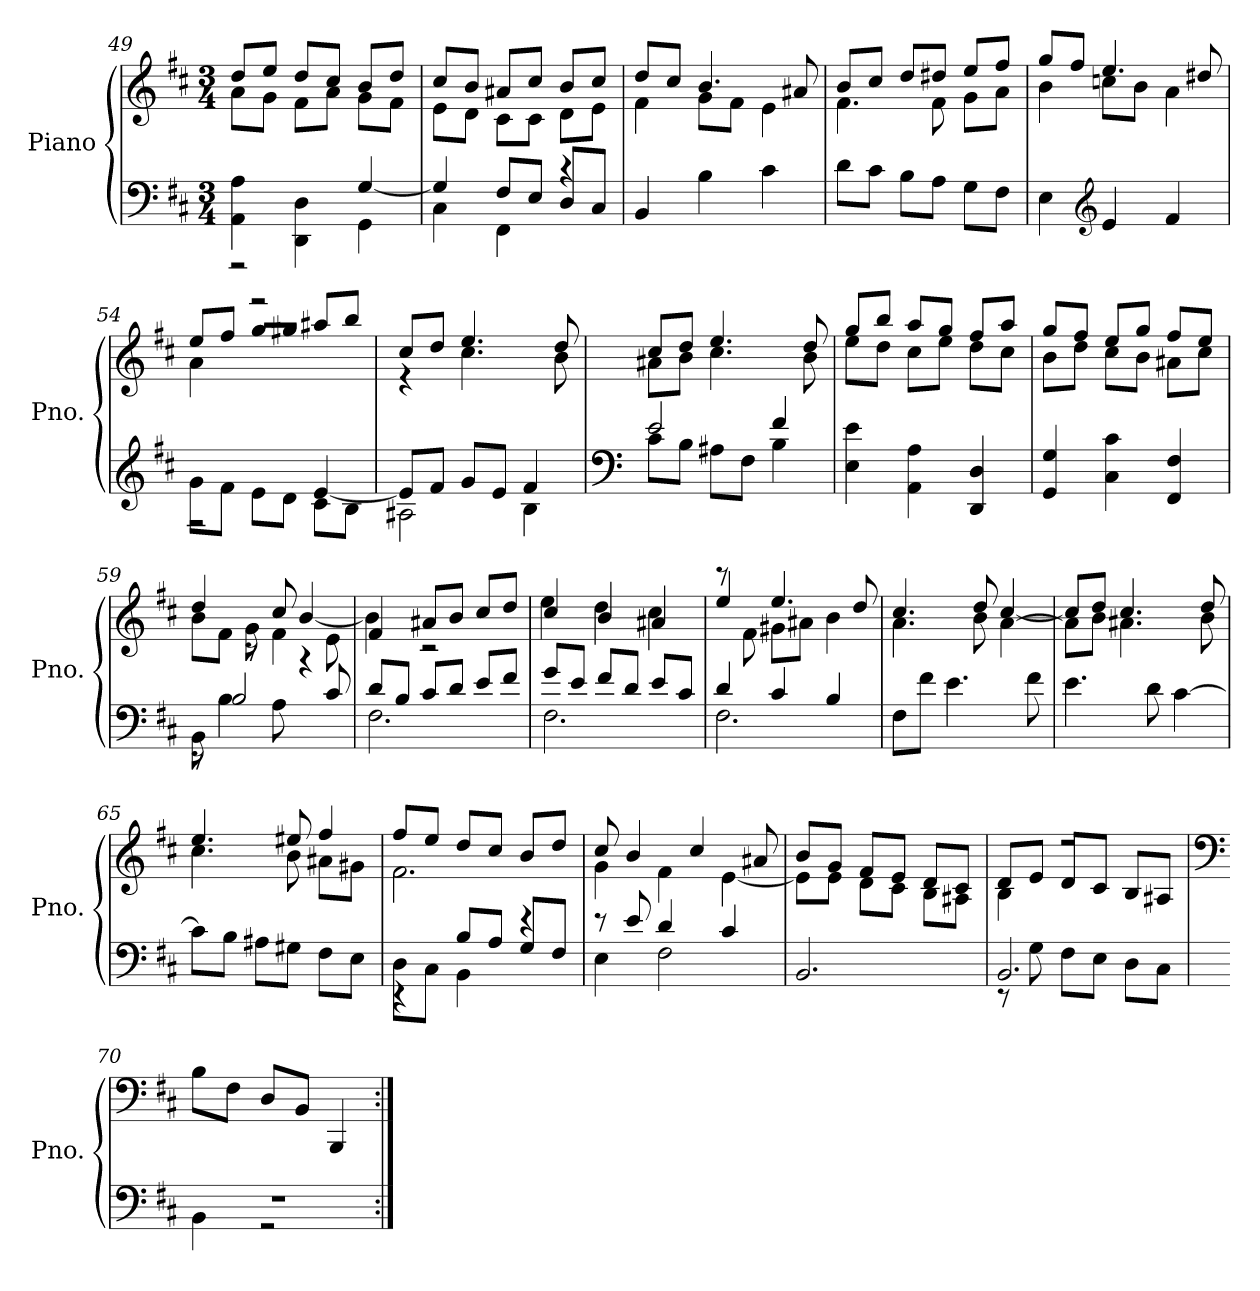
**kern	**kern
*part1	*part1
*staff2	*staff1
*I"Piano	*
*I'Pno.	*
*clefF4	*clefG2
*k[f#c#]	*k[f#c#]
*M3/4	*M3/4
=49	=49
*^	*^
4AA\ 4A\	2r	8a\L	8dd/L
.	.	8g\J	8ee/J
4DD\ 4D\	.	8f#\L	8dd/L
.	.	8a\J	8cc#/J
4GG\	[4G/	8g\L	8b/L
.	.	8f#\J	8dd/J
!!LO:LB:g=z	!!
=50	=50	=50	=50
4C#\	4G/]	8e\L	8cc#/L
.	.	8d\J	8b/J
4FF#\	8F#/L	8c#\L	8a#X/L
.	8E/J	8c#\J	8cc#/J
4r	8D/L	8d\L	8b/L
.	8C#/J	8e\J	8cc#/J
*v	*v	*	*
=51	=51	=51
4BB/	4f#\	8dd/L
.	.	8cc#/J
4B\	8g\L	4.b/
.	8f#\J	.
4c#\	4e\	.
.	.	8a#X/
=52	=52	=52
8d\L	4.f#\	8b/L
8c#\J	.	8cc#/J
8B\L	.	8dd/L
8A\J	8f#\	8dd#X/J
8G\L	8g\L	8ee/L
8F#\J	8a\J	8ff#/J
=53	=53	=53
4E\	4b\	8gg/L
.	.	8ff#/J
*clefG2	*	*
4e/	8ccn\L	4.ee/
.	8b\J	.
4f#/	4a\	.
.	.	8dd#X/
=54	=54	=54
*^	*	*
8g\L	2r	4a\	8ee/L
8f#\J	.	.	8ff#/J
8e\L	.	2r	8gg/L
8d\J	.	.	8gg#X/J
8c#\L	[4e/	.	8aa#X/L
8B\J	.	.	8bb/J
!!LO:PB:g=z	!!
=55	=55	=55	=55
2A#X\	8e/L]	8cc#/L	4r
.	8f#/J	8dd/J	.
.	8g/L	4.ee/	4.cc#\
.	8e/J	.	.
4B\	4f#/	.	.
.	.	8dd/	8b\
=56	=56	=56	=56
*clefF4	*	*	*
8c#\L	2e/	8a#X\L	8cc#/L
8B\J	.	8b\J	8dd/J
8A#X\L	.	4.cc#\	4.ee/
8F#\J	.	.	.
4B\	4f#/	.	.
.	.	8b\	8dd/
*v	*v	*	*
=57	=57	=57
4E\ 4e\	8ee\L	8gg/L
.	8dd\J	8bb/J
4AA\ 4A\	8cc#\L	8aa/L
.	8ee\J	8gg/J
4DD/ 4D/	8dd\L	8ff#/L
.	8cc#\J	8aa/J
=58	=58	=58
4GG/ 4G/	8b\L	8gg/L
.	8dd\J	8ff#/J
4C#\ 4c#\	8cc#\L	8ee/L
.	8b\J	8gg/J
4FF#/ 4F#/	8a#X\L	8ff#/L
.	8cc#\J	8ee/J
=59	=59	=59
*^	*	*
8BB\	8r	8b\L	4dd/
4B\	2B/	8f#\J	.
.	.	8g\	8r
8A\	.	4f#\	8cc#/
4r	.	.	[4b/
.	8c#/	8e\	.
!!LO:LB:g=z	!!
=60	=60	=60	=60
2.F#\	8d/L	4f#/	4b\]
.	8B/J	.	.
.	8c#/L	8a#X/L	2r
.	8d/J	8b/J	.
.	8e/L	8cc#/L	.
.	8f#/J	8dd/J	.
=61	=61	=61	=61
2.F#\	8g/L	4cc#/	4ee\
.	8e/J	.	.
.	8f#/L	4b/	4dd\
.	8d/J	.	.
.	8e/L	4a#X/	4cc#\
.	8c#/J	.	.
=62	=62	=62	=62
2.F#\	4d/	8r	4ee/
.	.	8f#\	.
.	4c#/	8g#X\L	4.ee/
.	.	8a#X\J	.
.	4B/	4b\	.
.	.	.	8dd/
*v	*v	*	*
=63	=63	=63
8F#\L	4.a\	4.cc#/
8f#\J	.	.
4.e\	.	.
.	8b\	8dd/
.	[4a\	[4cc#/
8f#\	.	.
=64	=64	=64
4.e\	8a\L]	8cc#/L]
.	8b\J	8dd/J
.	4.a#X\	4.cc#/
8d\	.	.
[4c#\	.	.
.	8b\	8dd/
!!LO:LB:g=z	!!
=65	=65	=65
8c#\L]	4.cc#\	4.ee/
8B\J	.	.
8A#X\L	.	.
8G#X\J	8b\	8ee#X/
8F#\L	8a#X\L	4ff#/
8E\J	8g#X\J	.
=66	=66	=66
*^	*	*
8D\L	4r	2.f#\	8ff#/L
8C#\J	.	.	8ee/J
4BB\	8B/L	.	8dd/L
.	8A/J	.	8cc#/J
4r	8G/L	.	8b/L
.	8F#/J	.	8dd/J
=67	=67	=67	=67
8r	4E\	8cc#/	4g\
8e/	.	4b/	.
4d/	2F#\	.	4f#\
.	.	4cc#/	.
4c#/	.	.	[4e\
.	.	8a#X/	.
*v	*v	*	*
=68	=68	=68
2.BB/	8b/L	8e\L]
.	8g/J	8e\J
.	8f#/L	8d\L
.	8e/J	8c#\J
.	8d/L	8B\L
.	8c#/J	8A#X\J
!!LO:LB:g=z	!!
=69	=69	=69
*^	*	*
2.BB/	8r	4B\	8d/L
.	8G\	.	8e/J
.	8F#\L	2r	8d/L
.	8E\J	.	8c#/J
.	8D\L	.	8B/L
.	8C#\J	.	8A#X/J
*	*	*v	*v
=70	=70	=70
*	*	*clefF4
2.r	4BB\	8B\L
.	.	8F#\J
.	2r	8D/L
.	.	8BB/J
.	.	4BBB/
*v	*v	*
=:|!	=:|!
*-	*-
